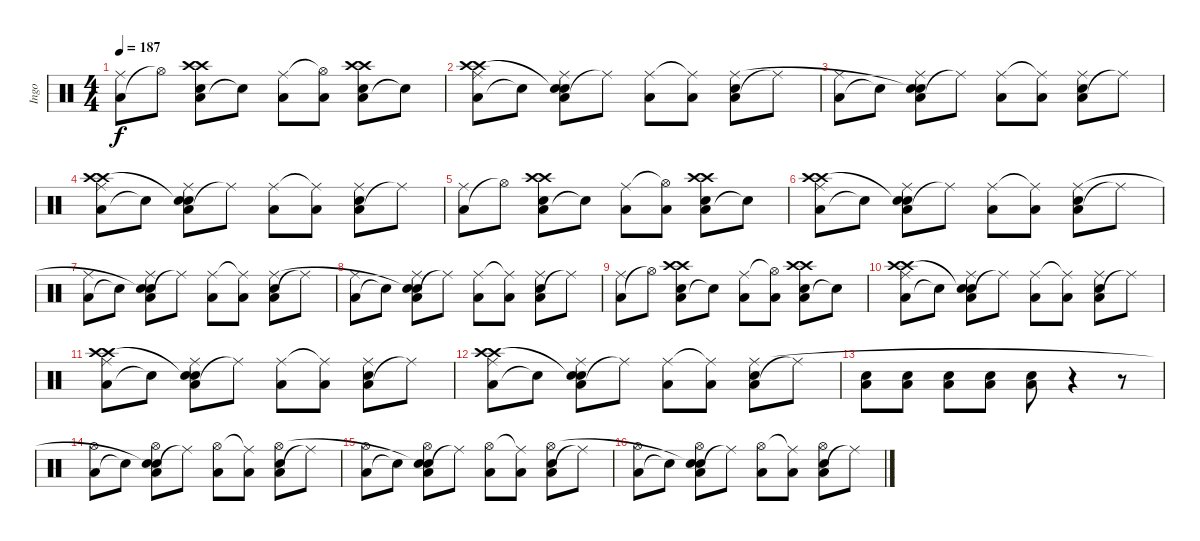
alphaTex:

\track ("Ingo" "Ingo") {instrument percussion}
\staff {score}
\articulation defaults
\ts (4 4)
\tempo 187
\clef neutral
\ks c
("Low Floor Tom (hit)" "Ride (middle)").8{dy f} "Hi-Hat (open)"{t}.8 ("Low Tom (hit)" "Snare (hit) 2" "Crash high (hit)" "Crash high (hit)").8 "Snare (hit)"{t}.8 ("Low Floor Tom (hit)" "Ride (middle)").8 ("Low Floor Tom (hit)" "Hi-Hat (open)"{t}).8 ("Low Tom (hit)" "Snare (hit) 2" "Crash high (hit)" "Crash high (hit)").8 "Snare (hit)"{t}.8 |
("Low Floor Tom (hit)" "Ride (middle)" "Crash high (hit)" "Crash high (hit)").8 "Snare (hit)"{t}.8 ("Low Tom (hit)" "Snare (hit) 2" "Snare (hit)"{t} "Ride (middle)").8 "Ride (middle)"{t}.8 ("Low Floor Tom (hit)" "Ride (middle)").8 ("Low Floor Tom (hit)" "Ride (middle)"{t}).8 ("Low Tom (hit)" "Snare (hit) 2" "Ride (middle)").8 "Ride (middle)"{t}.8 |
("Low Floor Tom (hit)" "Ride (middle)").8 "Snare (hit)"{t}.8 ("Low Tom (hit)" "Snare (hit) 2" "Snare (hit)"{t} "Ride (middle)").8 "Ride (middle)"{t}.8 ("Low Floor Tom (hit)" "Ride (middle)").8 ("Low Floor Tom (hit)" "Ride (middle)"{t}).8 ("Low Tom (hit)" "Snare (hit) 2" "Ride (middle)").8 "Ride (middle)"{t}.8 |
("Low Floor Tom (hit)" "Ride (middle)" "Crash high (hit)" "Crash high (hit)").8 "Snare (hit)"{t}.8 ("Low Tom (hit)" "Snare (hit) 2" "Snare (hit)"{t} "Ride (middle)").8 "Ride (middle)"{t}.8 ("Low Floor Tom (hit)" "Ride (middle)").8 ("Low Floor Tom (hit)" "Ride (middle)"{t}).8 ("Low Tom (hit)" "Snare (hit) 2" "Ride (middle)").8 "Ride (middle)"{t}.8 |
("Low Floor Tom (hit)" "Ride (middle)").8 "Hi-Hat (open)"{t}.8 ("Low Tom (hit)" "Snare (hit) 2" "Crash high (hit)" "Crash high (hit)").8 "Snare (hit)"{t}.8 ("Low Floor Tom (hit)" "Ride (middle)").8 ("Low Floor Tom (hit)" "Hi-Hat (open)"{t}).8 ("Low Tom (hit)" "Snare (hit) 2" "Crash high (hit)" "Crash high (hit)").8 "Snare (hit)"{t}.8 |
("Low Floor Tom (hit)" "Ride (middle)" "Crash high (hit)" "Crash high (hit)").8 "Snare (hit)"{t}.8 ("Low Tom (hit)" "Snare (hit) 2" "Snare (hit)"{t} "Ride (middle)").8 "Ride (middle)"{t}.8 ("Low Floor Tom (hit)" "Ride (middle)").8 ("Low Floor Tom (hit)" "Ride (middle)"{t}).8 ("Low Tom (hit)" "Snare (hit) 2" "Ride (middle)").8 "Ride (middle)"{t}.8 |
("Low Floor Tom (hit)" "Ride (middle)").8 "Snare (hit)"{t}.8 ("Low Tom (hit)" "Snare (hit) 2" "Snare (hit)"{t} "Ride (middle)").8 "Ride (middle)"{t}.8 ("Low Floor Tom (hit)" "Ride (middle)").8 ("Low Floor Tom (hit)" "Ride (middle)"{t}).8 ("Low Tom (hit)" "Snare (hit) 2" "Ride (middle)").8 "Ride (middle)"{t}.8 |
("Low Floor Tom (hit)" "Ride (middle)").8 "Snare (hit)"{t}.8 ("Low Tom (hit)" "Snare (hit) 2" "Snare (hit)"{t} "Ride (middle)").8 "Ride (middle)"{t}.8 ("Low Floor Tom (hit)" "Ride (middle)").8 ("Low Floor Tom (hit)" "Ride (middle)"{t}).8 ("Low Tom (hit)" "Snare (hit) 2" "Ride (middle)").8 "Ride (middle)"{t}.8 |
("Low Floor Tom (hit)" "Ride (middle)").8 "Hi-Hat (open)"{t}.8 ("Low Tom (hit)" "Snare (hit) 2" "Crash high (hit)" "Crash high (hit)").8 "Snare (hit)"{t}.8 ("Low Floor Tom (hit)" "Ride (middle)").8 ("Low Floor Tom (hit)" "Hi-Hat (open)"{t}).8 ("Low Tom (hit)" "Snare (hit) 2" "Crash high (hit)" "Crash high (hit)").8 "Snare (hit)"{t}.8 |
("Low Floor Tom (hit)" "Ride (middle)" "Crash high (hit)" "Crash high (hit)").8 "Snare (hit)"{t}.8 ("Low Tom (hit)" "Snare (hit) 2" "Snare (hit)"{t} "Ride (middle)").8 "Ride (middle)"{t}.8 ("Low Floor Tom (hit)" "Ride (middle)").8 ("Low Floor Tom (hit)" "Ride (middle)"{t}).8 ("Low Tom (hit)" "Snare (hit) 2" "Ride (middle)").8 "Ride (middle)"{t}.8 |
("Low Floor Tom (hit)" "Ride (middle)" "Crash high (hit)" "Crash high (hit)").8 "Snare (hit)"{t}.8 ("Low Tom (hit)" "Snare (hit) 2" "Snare (hit)"{t} "Ride (middle)").8 "Ride (middle)"{t}.8 ("Low Floor Tom (hit)" "Ride (middle)").8 ("Low Floor Tom (hit)" "Ride (middle)"{t}).8 ("Low Tom (hit)" "Snare (hit) 2" "Ride (middle)").8 "Ride (middle)"{t}.8 |
("Low Floor Tom (hit)" "Ride (middle)" "Crash high (hit)" "Crash high (hit)").8 "Snare (hit)"{t}.8 ("Low Tom (hit)" "Snare (hit) 2" "Snare (hit)"{t} "Ride (middle)").8 "Ride (middle)"{t}.8 ("Low Floor Tom (hit)" "Ride (middle)").8 ("Low Floor Tom (hit)" "Ride (middle)"{t}).8 ("Low Tom (hit)" "Snare (hit) 2" "Ride (middle)").8 "Ride (middle)"{t}.8 |
("Low Tom (hit)" "Snare (hit) 2").8 ("Low Tom (hit)" "Snare (hit) 2").8 ("Low Tom (hit)" "Snare (hit) 2").8 ("Low Tom (hit)" "Snare (hit) 2").8 ("Low Tom (hit)" "Snare (hit) 2").8 r.4 r.8 |
("Low Floor Tom (hit)" "Hi-Hat (open)").8 "Snare (hit)"{t}.8 ("Low Tom (hit)" "Snare (hit) 2" "Snare (hit)"{t} "Hi-Hat (open)").8 "Ride (middle)"{t}.8 ("Low Floor Tom (hit)" "Hi-Hat (open)").8 ("Low Floor Tom (hit)" "Ride (middle)"{t}).8 ("Low Tom (hit)" "Snare (hit) 2" "Hi-Hat (open)").8 "Ride (middle)"{t}.8 |
("Low Floor Tom (hit)" "Hi-Hat (open)").8 "Snare (hit)"{t}.8 ("Low Tom (hit)" "Snare (hit) 2" "Snare (hit)"{t} "Hi-Hat (open)").8 "Ride (middle)"{t}.8 ("Low Floor Tom (hit)" "Hi-Hat (open)").8 ("Low Floor Tom (hit)" "Ride (middle)"{t}).8 ("Low Tom (hit)" "Snare (hit) 2" "Hi-Hat (open)").8 "Ride (middle)"{t}.8 |
("Low Floor Tom (hit)" "Hi-Hat (open)").8 "Snare (hit)"{t}.8 ("Low Tom (hit)" "Snare (hit) 2" "Snare (hit)"{t} "Hi-Hat (open)").8 "Ride (middle)"{t}.8 ("Low Floor Tom (hit)" "Hi-Hat (open)").8 ("Low Floor Tom (hit)" "Ride (middle)"{t}).8 ("Low Tom (hit)" "Snare (hit) 2" "Hi-Hat (open)").8 "Ride (middle)"{t}.8
